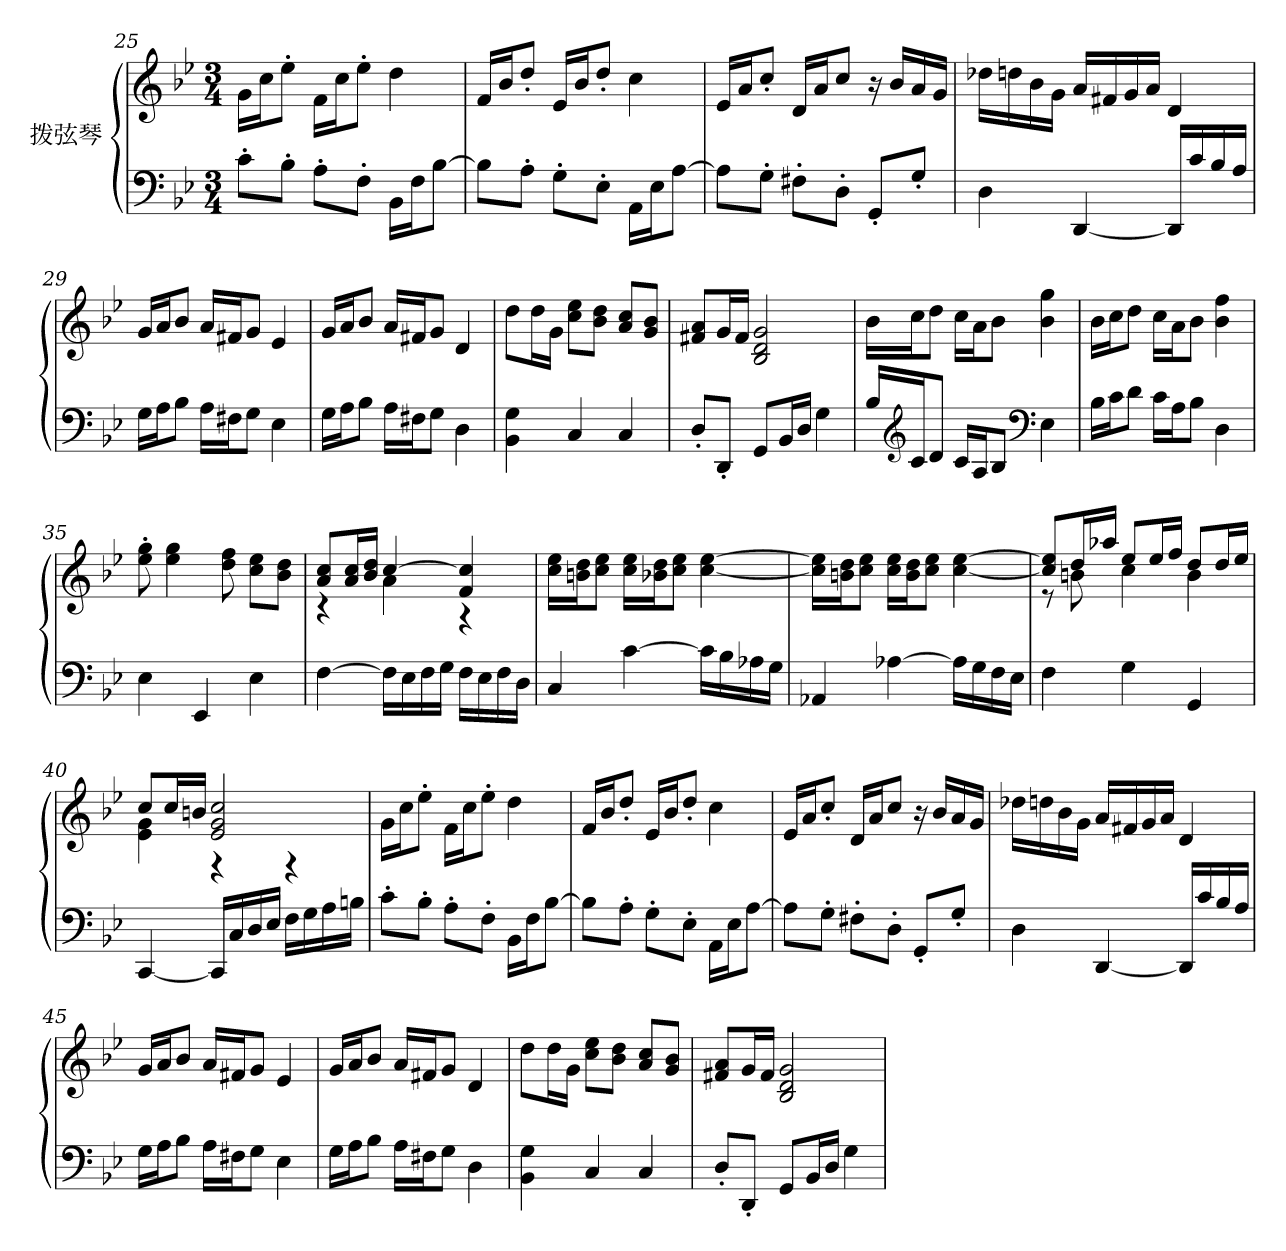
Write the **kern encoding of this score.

**kern	**kern
*part2	*part1
*staff2	*staff1
*I"拨弦琴	*I"拨弦琴
*clefF4	*clefG2
*k[b-e-]	*k[b-e-]
*M3/4	*M3/4
=25	=25
8c'\L	16g\LL
.	16cc\J
8B-'\J	8ee-'\J
8A'\L	16f\LL
.	16cc\J
8F'\J	8ee-'\J
16BB-\LL	4dd\
16F\J	.
[8B-\J	.
=26	=26
8B-\L]	16f/LL
.	16b-/J
8A'\J	8dd'/J
8G'\L	16e-/LL
.	16b-/J
8E-'\J	8dd'/J
16AA\LL	4cc\
16E-\J	.
[8A\J	.
!!LO:LB:g=z
=27	=27
8A\L]	16e-/LL
.	16a/J
8G'\J	8cc'/J
8F#X'\L	16d/LL
.	16a/J
8D'\J	8cc/J
8GG'/L	16r
.	16b-/LL
8G'/J	16a/
.	16g/JJ
=28	=28
4D\	16dd-X\LL
.	16ddn\
.	16b-\
.	16g\JJ
[4DD/	16a/LL
.	16f#X/
.	16g/
.	16a/JJ
16DD/LL]	4d/
16c/	.
16B-/	.
16A/JJ	.
=29	=29
16G\LL	16g/LL
16A\J	16a/J
8B-\J	8b-/J
16A\LL	16a/LL
16F#X\J	16f#X/J
8G\J	8g/J
4E-\	4e-/
=30	=30
16G\LL	16g/LL
16A\J	16a/J
8B-\J	8b-/J
16A\LL	16a/LL
16F#X\J	16f#X/J
8G\J	8g/J
4D\	4d/
!!LO:LB:g=z
=31	=31
4BB-\ 4G\	8dd\L
.	16dd\L
.	16g\JJ
4C/	8cc\ 8ee-\L
.	8b-\ 8dd\J
4C/	8a/ 8cc/L
.	8g/ 8b-/J
=32	=32
8D'/L	8f#X/ 8a/L
8DD'/J	16g/L
.	16f#/JJ
8GG/L	2B-/ 2d/ 2g/
16BB-/L	.
16D/JJ	.
4G\	.
=33	=33
16B-/LL	16b-\LL
*clefG2	*
16c/J	16cc\J
8d/J	8dd\J
16c/LL	16cc\LL
16A/J	16a\J
8B-/J	8b-\J
*clefF4	*
4E-\	4b-\ 4gg\
=34	=34
16B-\LL	16b-\LL
16c\J	16cc\J
8d\J	8dd\J
16c\LL	16cc\LL
16A\J	16a\J
8B-\J	8b-\J
4D\	4b-\ 4ff\
=35	=35
4E-\	8ee-\' 8gg\'
.	4ee-\ 4gg\
4EE-/	.
.	8dd\ 8ff\
4E-\	8cc\ 8ee-\L
.	8b-\ 8dd\J
!!LO:LB:g=z
=36	=36
*	*^
[4F\	8a/ 8cc/L	4r
.	16a/ 16cc/L	.
.	16b-/ 16dd/JJ	.
16F\LL]	[4cc/	4a\
16E-\	.	.
16F\	.	.
16G\JJ	.	.
16F\LL	4f/ 4cc/]	4r
16E-\	.	.
16F\	.	.
16D\JJ	.	.
*	*v	*v
=37	=37
4C/	16cc\ 16ee-\LL
.	16bn\ 16dd\J
.	8cc\ 8ee-\J
[4c\	16cc\ 16ee-\LL
.	16b-X\ 16dd\J
.	8cc\ 8ee-\J
16c\LL]	[4cc\ [4ee-\
16B-\	.
16A-X\	.
16G\JJ	.
=38	=38
4AA-X/	16cc\] 16ee-\]LL
.	16bn\ 16dd\J
.	8cc\ 8ee-\J
[4A-X\	16cc\ 16ee-\LL
.	16b\ 16dd\J
.	8cc\ 8ee-\J
16A-\LL]	[4cc\ [4ee-\
16G\	.
16F\	.
16E-\JJ	.
!!LO:LB:g=z
=39	=39
*	*^
4F\	8cc/] 8ee-/]L	8r
.	16dd/L	8bn\
.	16aa-X/JJ	.
4G\	8ee-/L	4cc\
.	16ee-/L	.
.	16ff/JJ	.
4GG/	8dd/L	4b\
.	16dd/L	.
.	16ee-/JJ	.
=40	=40	=40
[4CC/	8cc/L	4e-\ 4g\
.	16cc/L	.
.	16bn/JJ	.
16CC/LL]	2e-/ 2g/ 2cc/	4r
16C/	.	.
16D/	.	.
16E-/JJ	.	.
16F\LL	.	4r
16G\	.	.
16A\	.	.
16Bn\JJ	.	.
*	*v	*v
=41	=41
8c'\L	16g\LL
.	16cc\J
8B-'\J	8ee-'\J
8A'\L	16f\LL
.	16cc\J
8F'\J	8ee-'\J
16BB-\LL	4dd\
16F\J	.
[8B-\J	.
=42	=42
8B-\L]	16f/LL
.	16b-/J
8A'\J	8dd'/J
8G'\L	16e-/LL
.	16b-/J
8E-'\J	8dd'/J
16AA\LL	4cc\
16E-\J	.
[8A\J	.
!!LO:LB:g=z
=43	=43
8A\L]	16e-/LL
.	16a/J
8G'\J	8cc'/J
8F#X'\L	16d/LL
.	16a/J
8D'\J	8cc/J
8GG'/L	16r
.	16b-/LL
8G'/J	16a/
.	16g/JJ
=44	=44
4D\	16dd-X\LL
.	16ddn\
.	16b-\
.	16g\JJ
[4DD/	16a/LL
.	16f#X/
.	16g/
.	16a/JJ
16DD/LL]	4d/
16c/	.
16B-/	.
16A/JJ	.
=45	=45
16G\LL	16g/LL
16A\J	16a/J
8B-\J	8b-/J
16A\LL	16a/LL
16F#X\J	16f#X/J
8G\J	8g/J
4E-\	4e-/
=46	=46
16G\LL	16g/LL
16A\J	16a/J
8B-\J	8b-/J
16A\LL	16a/LL
16F#X\J	16f#X/J
8G\J	8g/J
4D\	4d/
!!LO:PB:g=z
=47	=47
4BB-\ 4G\	8dd\L
.	16dd\L
.	16g\JJ
4C/	8cc\ 8ee-\L
.	8b-\ 8dd\J
4C/	8a/ 8cc/L
.	8g/ 8b-/J
=48	=48
8D'/L	8f#X/ 8a/L
8DD'/J	16g/L
.	16f#/JJ
8GG/L	2B-/ 2d/ 2g/
16BB-/L	.
16D/JJ	.
4G\	.
=	=
*-	*-
